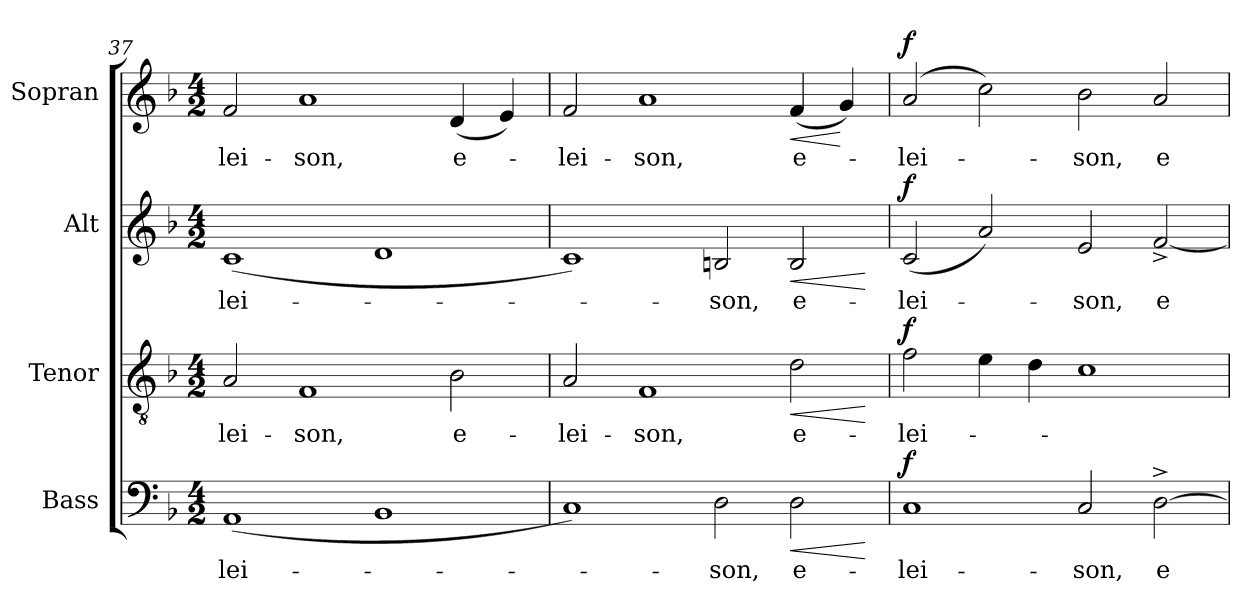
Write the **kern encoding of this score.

**kern	**text	**dynam	**kern	**text	**dynam	**kern	**text	**dynam	**kern	**text	**dynam
*part4	*part4	*part4	*part3	*part3	*part3	*part2	*part2	*part2	*part1	*part1	*part1
*staff4	*staff4	*staff4	*staff3	*staff3	*staff3	*staff2	*staff2	*staff2	*staff1	*staff1	*staff1
*I"Bass	*	*	*I"Tenor	*	*	*I"Alt	*	*	*I"Sopran	*	*
*I'B.	*	*	*I'T.	*	*	*I'A.	*	*	*I'S.	*	*
*clefF4	*	*	*clefGv2	*	*	*clefG2	*	*	*clefG2	*	*
*k[b-]	*	*	*k[b-]	*	*	*k[b-]	*	*	*k[b-]	*	*
*F:	*	*	*F:	*	*	*F:	*	*	*F:	*	*
*M4/2	*	*	*M4/2	*	*	*M4/2	*	*	*M4/2	*	*
=37	=37	=37	=37	=37	=37	=37	=37	=37	=37	=37	=37
!	!LO:LY:b	!	!	!LO:LY:b	!	!	!LO:LY:b	!	!	!LO:LY:b	!
(<1AA	-lei-	.	2A/	-lei-	.	(<1c	-lei-	.	2f/	-lei-	.
!	!	!	!	!LO:LY:b	!	!	!	!	!	!LO:LY:b	!
.	.	.	1F	-son,	.	.	.	.	1a	-son,	.
1BB-	.	.	.	.	.	1d	.	.	.	.	.
!	!	!	!	!LO:LY:b	!	!	!	!	!	!LO:LY:b	!
.	.	.	2B-\	e-	.	.	.	.	(<4d/	e-	.
.	.	.	.	.	.	.	.	.	4e/)	.	.
!!LO:PB:g=z
=38	=38	=38	=38	=38	=38	=38	=38	=38	=38	=38	=38
!	!	!	!	!LO:LY:b	!	!	!	!	!	!LO:LY:b	!
1C)	.	.	2A/	-lei-	.	1c)	.	.	2f/	-lei-	.
!	!	!	!	!LO:LY:b	!	!	!	!	!	!LO:LY:b	!
.	.	.	1F	-son,	.	.	.	.	1a	-son,	.
!	!LO:LY:b	!	!	!	!	!	!LO:LY:b	!	!	!	!
2D\	-son,	.	.	.	.	2Bn/	-son,	.	.	.	.
!	!LO:LY:b	!LO:HP:b	!	!LO:LY:b	!LO:HP:b	!	!LO:LY:b	!LO:HP:b	!	!LO:LY:b	!LO:HP:b
2D\	e-	<	2d\	e-	<	2B/	e-	<	(<4f/	e-	<
.	.	.	.	.	.	.	.	.	4g/)	.	[
.	.	[	.	.	[	.	.	[	.	.	.
=39	=39	=39	=39	=39	=39	=39	=39	=39	=39	=39	=39
!	!LO:LY:b	!LO:DY:a	!	!LO:LY:b	!LO:DY:a	!	!LO:LY:b	!LO:DY:a	!	!LO:LY:b	!LO:DY:a
1C	-lei-	f	2f\	-lei-	f	(<2c/	-lei-	f	(>2a/	-lei-	f
.	.	.	4e\	.	.	2a/)	.	.	2cc\)	.	.
.	.	.	4d\	.	.	.	.	.	.	.	.
!	!LO:LY:b	!	!	!	!	!	!LO:LY:b	!	!	!LO:LY:b	!
2C/	-son,	.	1c	.	.	2e/	-son,	.	2b-\	-son,	.
!	!LO:LY:b	!	!	!	!	!	!LO:LY:b	!	!	!LO:LY:b	!
[2D^>\	e-	.	.	.	.	[2f^</	e-	.	2a/	e-	.
=	=	=	=	=	=	=	=	=	=	=	=
*-	*-	*-	*-	*-	*-	*-	*-	*-	*-	*-	*-
